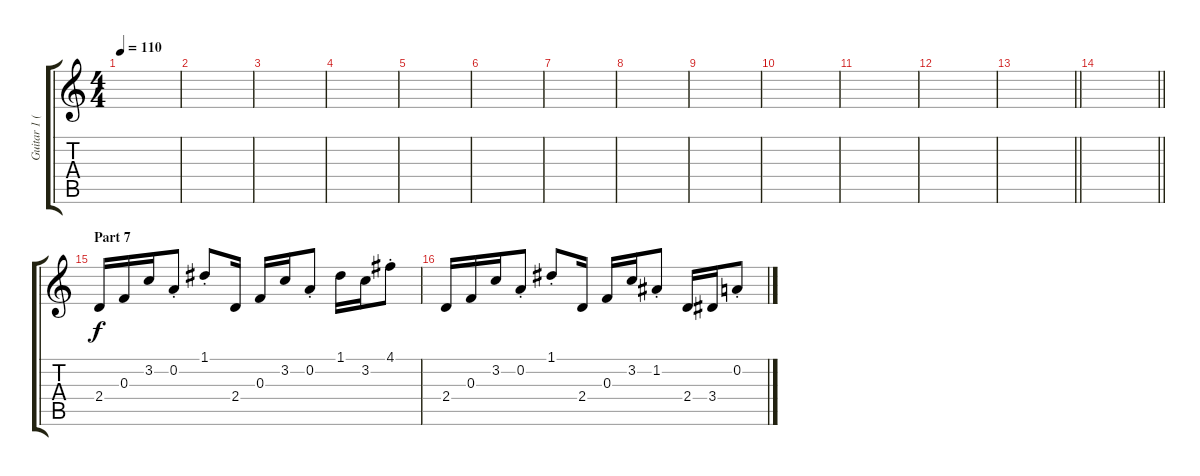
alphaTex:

\track ("Guitar 1 (Acoustic)" "Guitar 1 (") {instrument electricguitarjazz}
\staff {score tabs}
\tuning (D4 A3 F3 C3 G2 D2) {hide}
\ts (4 4)
\tempo 110
\clef g2
\ks c
|
|
|
|
|
|
|
|
|
|
|
|
\barLineRight lightlight
|
\barLineRight lightlight
|
\section ("" "Part 7")
2.4.16 0.3.16 3.2.16 0.2{st}.8 1.1{st}.8 2.4.16 0.3.16 3.2.16 0.2{st}.8 1.1.16 3.2.16 4.1{st}.8 |
2.4.16 0.3.16 3.2.16 0.2{st}.8 1.1{st}.8 2.4.16 0.3.16 3.2.16 1.2{st}.8 2.4.16 3.4.16 0.2{st}.8
